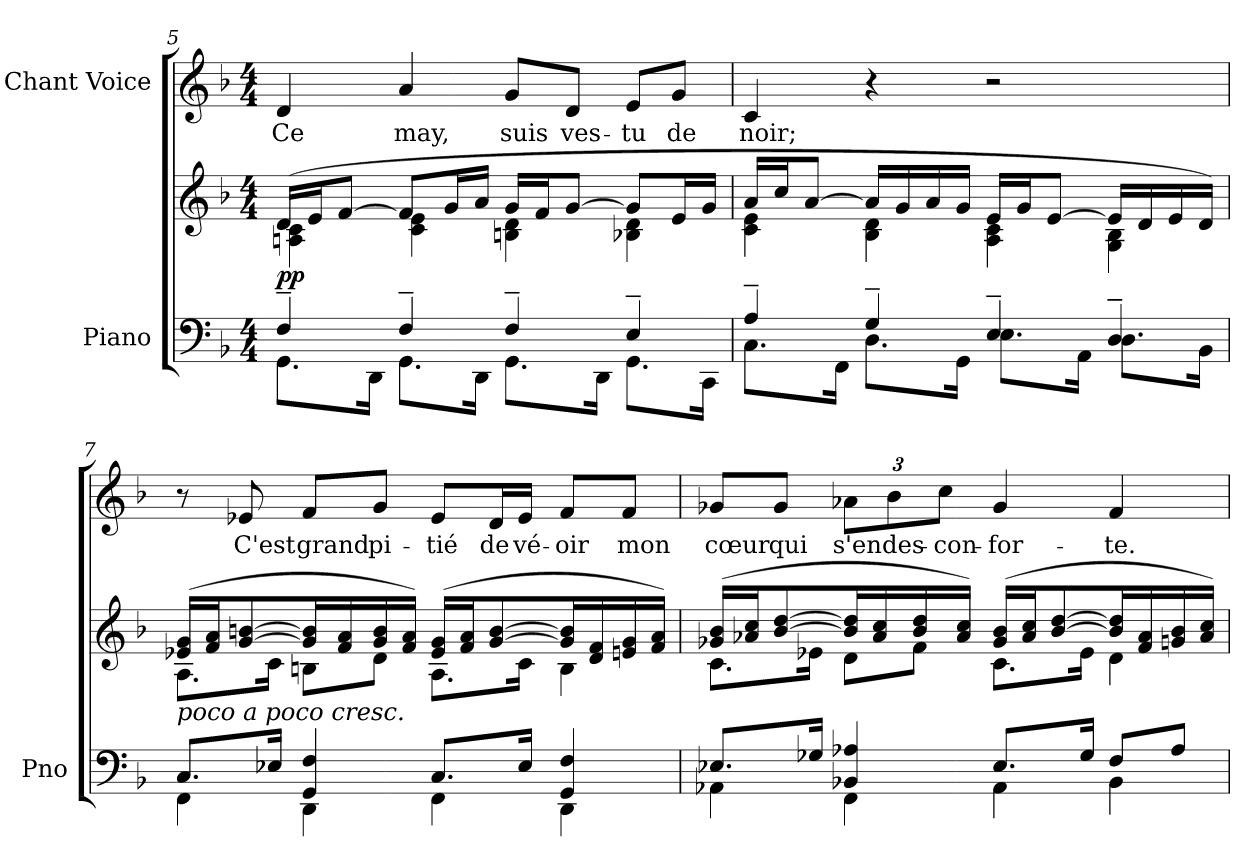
**kern	**kern	**dynam	**kern	**text
*part2	*part2	*part2	*part1	*part1
*staff3	*staff2	*staff2/3	*staff1	*staff1
*I"Piano	*	*	*I"Chant Voice	*
*I'Pno	*	*	*	*
!!LO:LB:g=z
*clefF4	*clefG2	*	*clefG2	*
*k[b-]	*k[b-]	*	*k[b-]	*
*M4/4	*M4/4	*	*M4/4	*
=5	=5	=5	=5	=5
*^	*^	*	*	*
!	!	!	!	!LO:DY:b	!	!LO:LY:b
4F~/	8.GG\L	(16d/LL	4An\ 4c\	pp	4d/	Ce
.	.	16e/J	.	.	.	.
.	.	[8f/J	.	.	.	.
.	16DD\Jk	.	.	.	.	.
!	!	!	!	!	!	!LO:LY:b
4F~/	8.GG\L	8f/L]	4c\ 4e\	.	4a/	may,
.	.	16g/L	.	.	.	.
.	16DD\Jk	16a/JJ	.	.	.	.
!	!	!	!	!	!	!LO:LY:b
4F~/	8.GG\L	16g/LL	4Bn\ 4d\	.	8g/L	suis
.	.	16f/J	.	.	.	.
!	!	!	!	!	!	!LO:LY:b
.	.	[8g/J	.	.	8d/J	ves-
.	16DD\Jk	.	.	.	.	.
!	!	!	!	!	!	!LO:LY:b
4E~/	8.GG\L	8g/L]	4B-X\ 4d\	.	8e/L	-tu
!	!	!	!	!	!	!LO:LY:b
.	.	16e/L	.	.	8g/J	de
.	16CC\Jk	16g/JJ	.	.	.	.
=6	=6	=6	=6	=6	=6	=6
!	!	!	!	!	!	!LO:LY:b
4A~/	8.C\L	16a/LL	4c\ 4e\	.	4c/	noir;
.	.	16cc/J	.	.	.	.
.	.	[8a/J	.	.	.	.
.	16FF\Jk	.	.	.	.	.
4G~/	8.D\L	16a/LL]	4B-\ 4d\	.	4r	.
.	.	16g/	.	.	.	.
.	.	16a/	.	.	.	.
.	16GG\Jk	16g/JJ	.	.	.	.
!	!LO:N:head=solid	!	!	!	!	!
4E~/	8.E\L	16e/LL	4A\ 4c\	.	2r	.
.	.	16g/J	.	.	.	.
.	.	[8e/J	.	.	.	.
.	16AA\Jk	.	.	.	.	.
!	!LO:N:head=solid	!	!	!	!	!
4D~/	8.D\L	16e/LL]	4G\ 4B-\	.	.	.
.	.	16d/	.	.	.	.
.	.	16e/	.	.	.	.
.	16BB-\Jk	16d/JJ)	.	.	.	.
!!LO:PB:g=z
=7	=7	=7	=7	=7	=7	=7
!	!	!LO:TX:b:i:t=poco  a  poco  cresc.	!	!	!	!
8.C/L	4FF\	(16e-X/ 16g/LL	8.A\L	.	8r	.
.	.	16f/ 16a/J	.	.	.	.
!	!	!	!	!	!	!LO:LY:b
.	.	[8g/ [8bn/	.	.	8e-X/	C'est
16E-X/Jk	.	.	16c\Jk	.	.	.
!	!	!	!	!	!	!LO:LY:b
4GG/ 4F/	4DD\	16g/] 16b/]L	8Bn\L	.	8f/L	grand
.	.	16f/ 16a/	.	.	.	.
!	!	!	!	!	!	!LO:LY:b
.	.	16g/ 16b/	8d\J	.	8g/J	pi-
.	.	16f/ 16a/JJ)	.	.	.	.
!	!	!	!	!	!	!LO:LY:b
8.C/L	4FF\	(16e-/ 16g/LL	8.A\L	.	8e-/L	-tié
.	.	16f/ 16a/J	.	.	.	.
!	!	!	!	!	!	!LO:LY:b
.	.	[8g/ [8b/	.	.	16d/L	de
!	!	!	!	!	!	!LO:LY:b
16E-/Jk	.	.	16c\Jk	.	16e-/JJ	vé-
!	!	!	!	!	!	!LO:LY:b
4GG/ 4F/	4DD\	16g/] 16b/]L	4B\	.	8f/L	-oir
.	.	16d/ 16f/	.	.	.	.
!	!	!	!	!	!	!LO:LY:b
.	.	16en/ 16g/	.	.	8f/J	mon
.	.	16f/ 16a/JJ)	.	.	.	.
=8	=8	=8	=8	=8	=8	=8
!	!	!	!	!	!	!LO:LY:b
8.E-X/L	4AA-X\	(16g-X/ 16b-/LL	8.c\L	.	8g-X/L	cœur
.	.	16a-X/ 16cc/J	.	.	.	.
!	!	!	!	!	!	!LO:LY:b
.	.	[8b-/ [8dd/	.	.	8g-/J	qui
16G-X/Jk	.	.	16e-X\Jk	.	.	.
!	!	!	!	!	!	!LO:LY:b
4BB-X/ 4A-X/	4FF\	16b-/] 16dd/]L	8d\L	.	12a-X\L	s'en
.	.	16a-/ 16cc/	.	.	.	.
!	!	!	!	!	!	!LO:LY:b
.	.	.	.	.	12b-\	des-
.	.	16b-/ 16dd/	8f\J	.	.	.
!	!	!	!	!	!	!LO:LY:b
.	.	.	.	.	12cc\J	-con-
.	.	16a-/ 16cc/JJ)	.	.	.	.
!	!	!	!	!	!	!LO:LY:b
8.E-/L	4AA-\	(16g-/ 16b-/LL	8.c\L	.	4g-/	-for-
.	.	16a-/ 16cc/J	.	.	.	.
.	.	[8b-/ [8dd/	.	.	.	.
16G-/Jk	.	.	16e-\Jk	.	.	.
!	!	!	!	!	!	!LO:LY:b
8F/L	4BB-\	16b-/] 16dd/]L	4d\	.	4f/	-te.
.	.	16f/ 16a-/	.	.	.	.
8A-/J	.	16gn/ 16b-/	.	.	.	.
.	.	16a-/ 16cc/JJ)	.	.	.	.
*v	*v	*	*	*	*	*
*	*v	*v	*	*	*
=	=	=	=	=
*-	*-	*-	*-	*-
